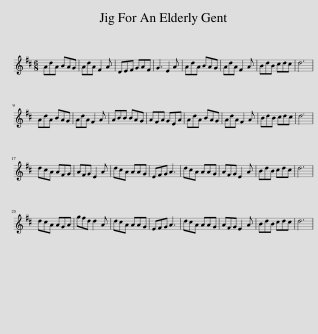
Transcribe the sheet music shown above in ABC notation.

X:1
L:1/8
M:6/8
I:linebreak $
K:D
V:1 treble
V:1
 AdA BAG | AdA F2 A | DEF GAF | G3 E2 A | AdA BAG | %5
 AdA F2 A | BdB cdc | d6 |$ AdA BAG | AdA F2 A | %10
 ABB BAG | AFA GEA | AdA BAG | AdA F2 A | BdB cdc | %15
 d6 |$ dcA AFG | AFG E2 A | dcA AAG | EFG A3 | %20
 dcA AAG | AFG E2 A | BdB cdc | d6 |$ dcA AGA | %25
 gfd d2 A | dcA AAG | EFG A3 | dcA AAG | AFG E2 A | %30
 BdB cdc | d6 | %32
